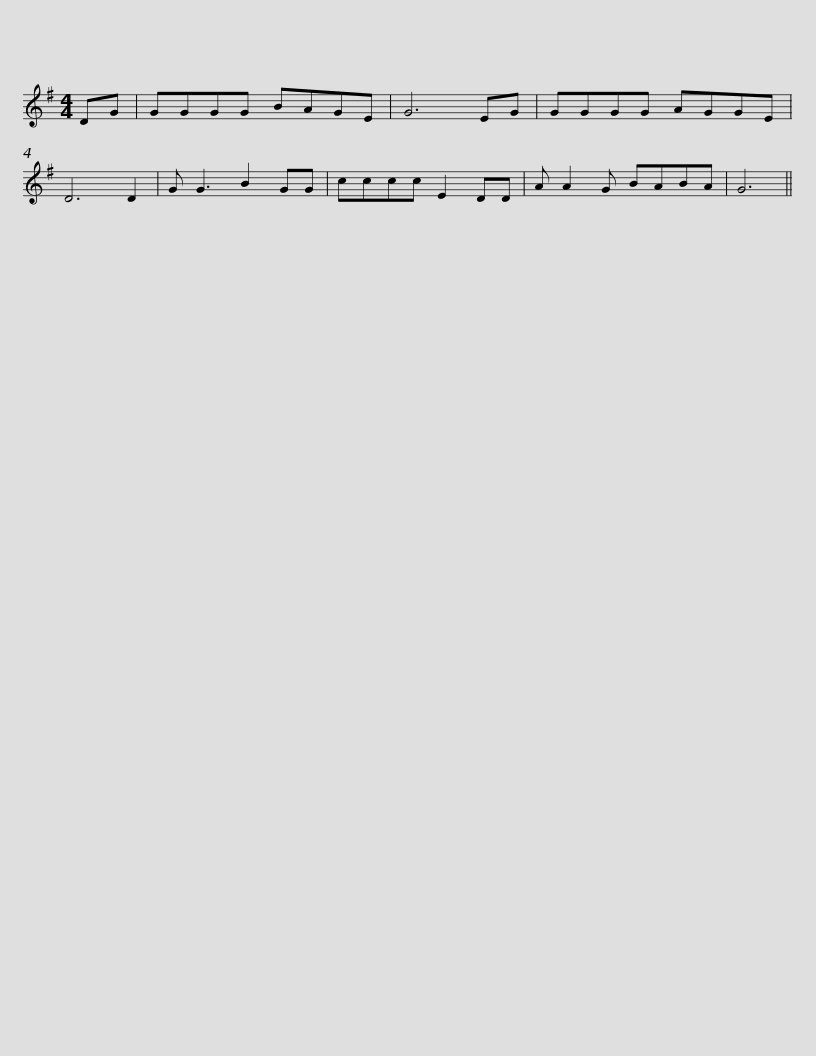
X:1
L:1/8
M:4/4
I:linebreak $
K:G
V:1 treble
V:1
 DG | GGGG BAGE | G6 EG | GGGG AGGE | D6 D2 | %5
 G G3 B2 GG | cccc E2 DD |$ A A2 G BABA | G6 || %9
